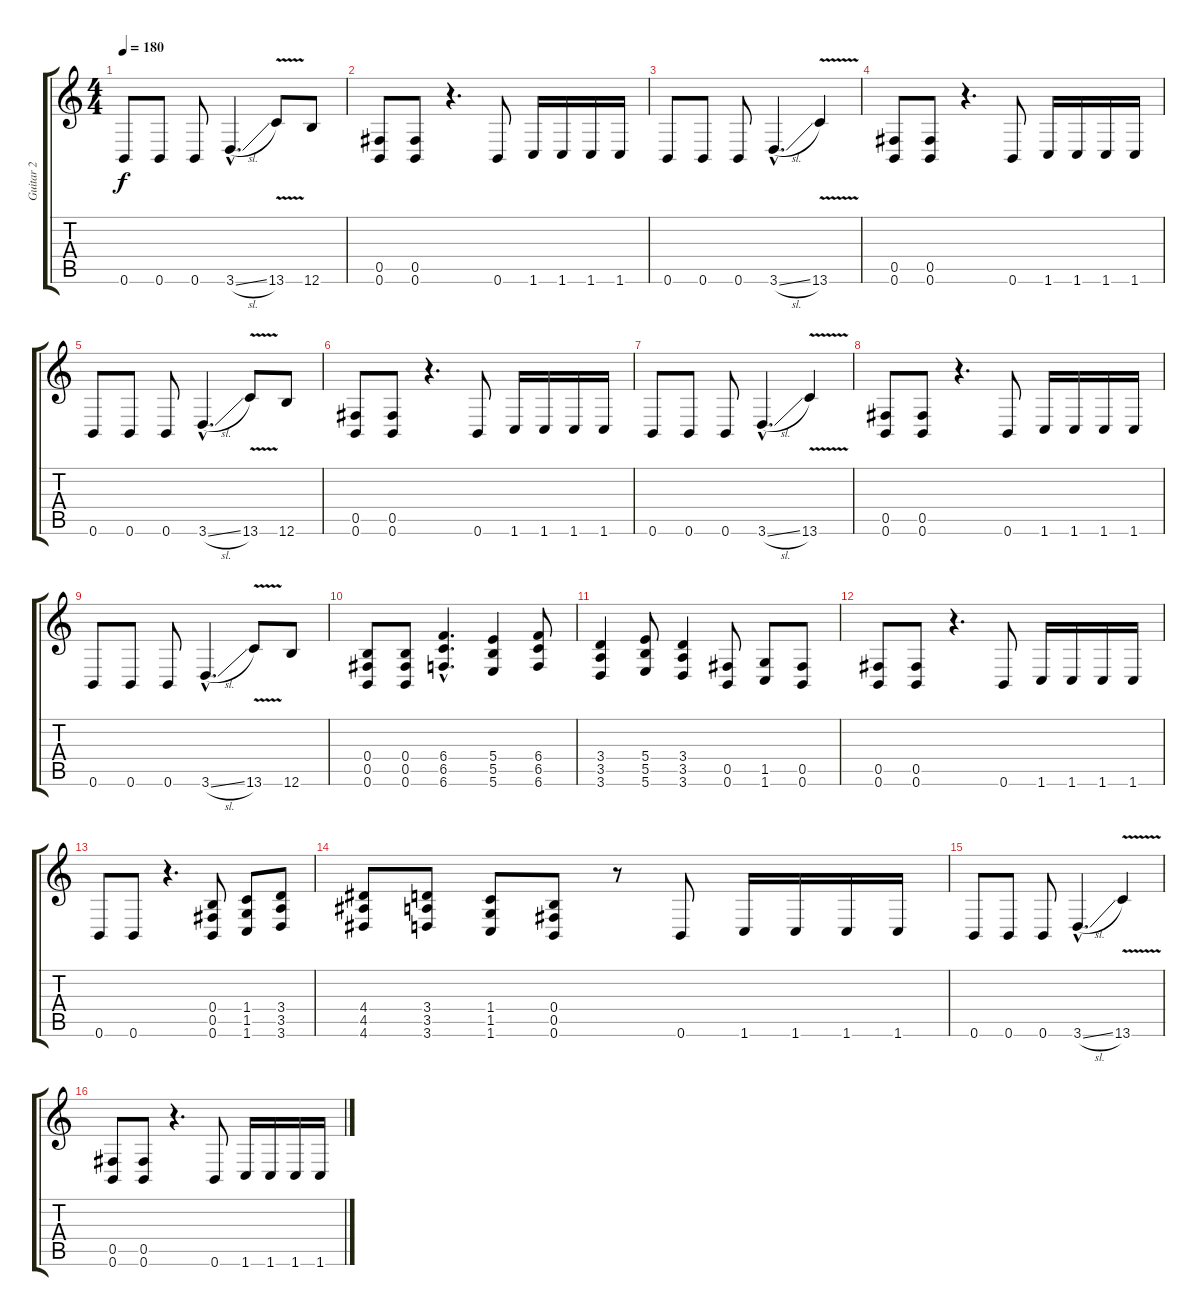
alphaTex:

\track ("Guitar 2" "Guitar 2") {instrument distortionguitar}
\staff {score tabs}
\tuning (Db4 Ab3 E3 B2 Gb2 B1) {hide}
\ts (4 4)
\tempo 180
\clef g2
\ks c
0.6.8{dy f} 0.6.8 0.6.8 3.6{sl hac}.4{d} 13.6{v}.8 12.6.8 |
(0.5 0.6).8 (0.5 0.6).8 r.4{d} 0.6.8 1.6.16 1.6.16 1.6.16 1.6.16 |
0.6.8 0.6.8 0.6.8 3.6{sl hac}.4{d} 13.6{v}.4 |
(0.5 0.6).8 (0.5 0.6).8 r.4{d} 0.6.8 1.6.16 1.6.16 1.6.16 1.6.16 |
0.6.8 0.6.8 0.6.8 3.6{sl hac}.4{d} 13.6{v}.8 12.6.8 |
(0.5 0.6).8 (0.5 0.6).8 r.4{d} 0.6.8 1.6.16 1.6.16 1.6.16 1.6.16 |
0.6.8 0.6.8 0.6.8 3.6{sl hac}.4{d} 13.6{v}.4 |
(0.5 0.6).8 (0.5 0.6).8 r.4{d} 0.6.8 1.6.16 1.6.16 1.6.16 1.6.16 |
0.6.8 0.6.8 0.6.8 3.6{sl hac}.4{d} 13.6{v}.8 12.6.8 |
(0.4 0.5 0.6).8 (0.4 0.5 0.6).8 (6.4{hac} 6.5{hac} 6.6{hac}).4{d} (5.4 5.5 5.6).4 (6.4 6.5 6.6).8 |
(3.4 3.5 3.6).4 (5.4 5.5 5.6).8 (3.4 3.5 3.6).4 (0.5 0.6).8 (1.5 1.6).8 (0.5 0.6).8 |
(0.5 0.6).8 (0.5 0.6).8 r.4{d} 0.6.8 1.6.16 1.6.16 1.6.16 1.6.16 |
0.6.8 0.6.8 r.4{d} (0.4 0.5 0.6).8 (1.4 1.5 1.6).8 (3.4 3.5 3.6).8 |
(4.4 4.5 4.6).8 (3.4 3.5 3.6).8 (1.4 1.5 1.6).8 (0.4 0.5 0.6).8 r.8 0.6.8 1.6.16 1.6.16 1.6.16 1.6.16 |
0.6.8 0.6.8 0.6.8 3.6{sl hac}.4{d} 13.6{v}.4 |
(0.5 0.6).8 (0.5 0.6).8 r.4{d} 0.6.8 1.6.16 1.6.16 1.6.16 1.6.16
